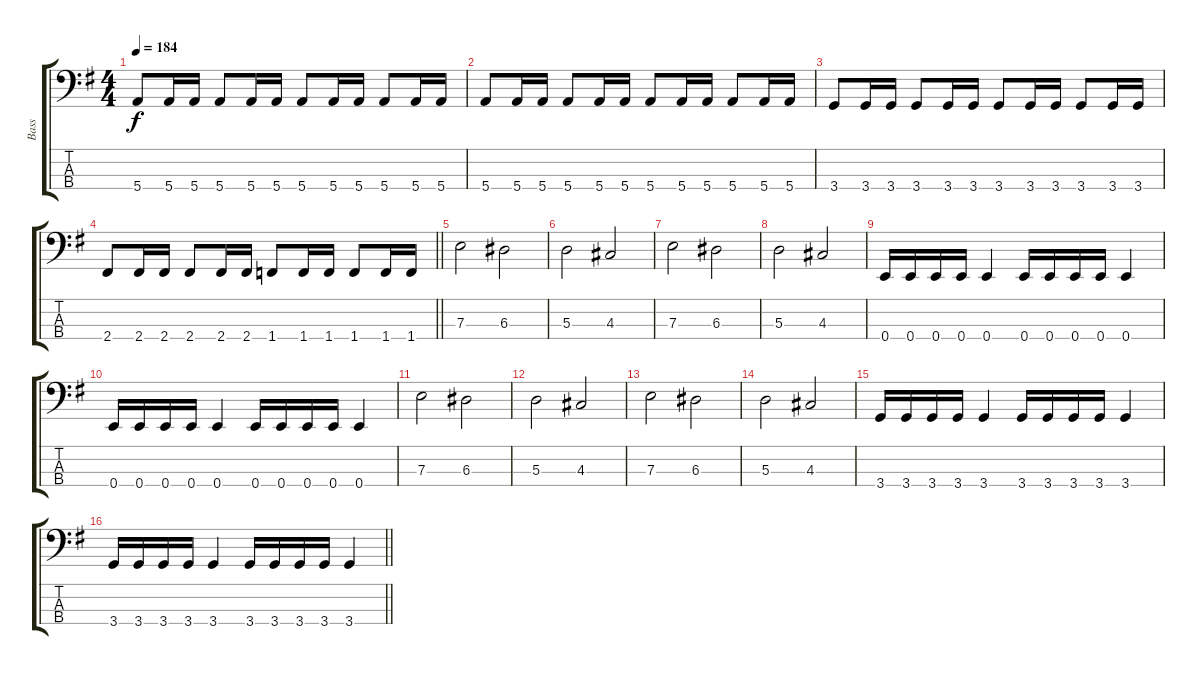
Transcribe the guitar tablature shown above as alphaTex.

\track ("Bass" "Bass") {instrument electricbassfinger}
\staff {score tabs}
\tuning (G2 D2 A1 E1) {hide}
\ts (4 4)
\tempo 184
\clef f4
\ks eminor
5.4.8{dy f} 5.4.16 5.4.16 5.4.8 5.4.16 5.4.16 5.4.8 5.4.16 5.4.16 5.4.8 5.4.16 5.4.16 |
5.4.8 5.4.16 5.4.16 5.4.8 5.4.16 5.4.16 5.4.8 5.4.16 5.4.16 5.4.8 5.4.16 5.4.16 |
3.4.8 3.4.16 3.4.16 3.4.8 3.4.16 3.4.16 3.4.8 3.4.16 3.4.16 3.4.8 3.4.16 3.4.16 |
\barLineRight lightlight
2.4.8 2.4.16 2.4.16 2.4.8 2.4.16 2.4.16 1.4.8 1.4.16 1.4.16 1.4.8 1.4.16 1.4.16 |
7.3.2 6.3.2 |
5.3.2 4.3.2 |
7.3.2 6.3.2 |
5.3.2 4.3.2 |
0.4.16 0.4.16 0.4.16 0.4.16 0.4.4 0.4.16 0.4.16 0.4.16 0.4.16 0.4.4 |
0.4.16 0.4.16 0.4.16 0.4.16 0.4.4 0.4.16 0.4.16 0.4.16 0.4.16 0.4.4 |
7.3.2 6.3.2 |
5.3.2 4.3.2 |
7.3.2 6.3.2 |
5.3.2 4.3.2 |
3.4.16 3.4.16 3.4.16 3.4.16 3.4.4 3.4.16 3.4.16 3.4.16 3.4.16 3.4.4 |
\barLineRight lightlight
3.4.16 3.4.16 3.4.16 3.4.16 3.4.4 3.4.16 3.4.16 3.4.16 3.4.16 3.4.4
